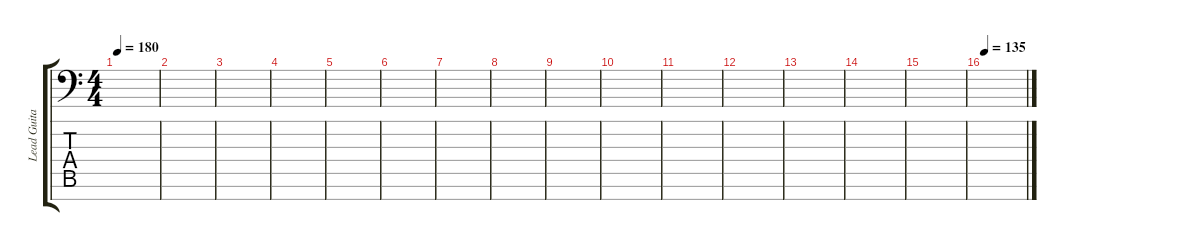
\track ("Lead Guitar" "Lead Guita") {instrument overdrivenguitar}
\staff {score tabs}
\tuning (E4 B3 G3 D3 A2 E2 C-1) {hide}
\ts (4 4)
\tempo 180
\clef f4
\ks c
|
|
|
|
|
|
|
|
|
|
|
|
|
|
|
\tempo 135
